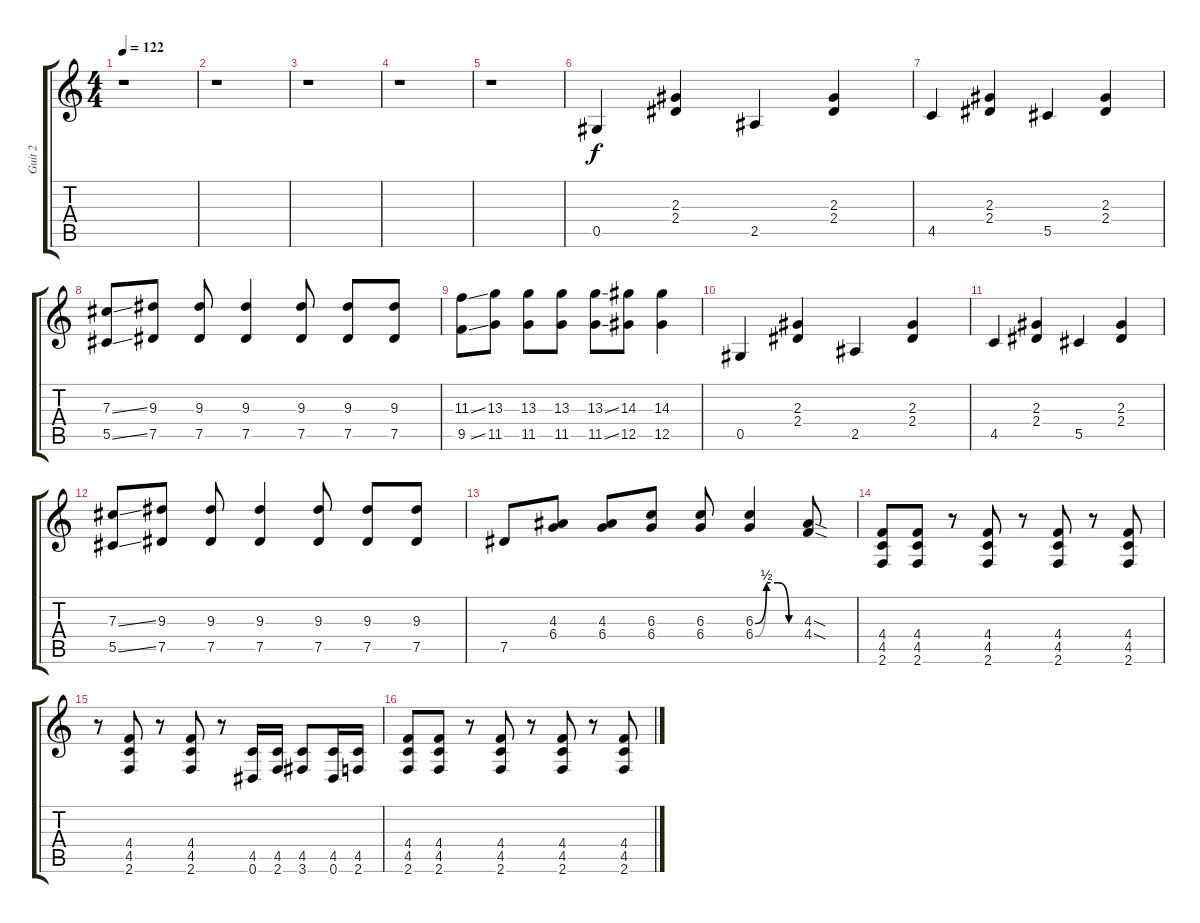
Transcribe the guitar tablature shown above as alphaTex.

\track ("Guit 2" "Guit 2") {instrument distortionguitar}
\staff {score tabs}
\tuning (Eb4 Bb3 Gb3 Db3 Ab2 Eb2) {hide}
\ts (4 4)
\tempo 122
\clef g2
\ks c
r.1{dy f} |
r.1 |
r.1 |
r.1 |
r.1 |
0.5.4 (2.3 2.4).4 2.5.4 (2.3 2.4).4 |
4.5.4 (2.3 2.4).4 5.5.4 (2.3 2.4).4 |
(7.3{ss} 5.5{ss}).8 (9.3 7.5).8 (9.3 7.5).8 (9.3 7.5).4 (9.3 7.5).8 (9.3 7.5).8 (9.3 7.5).8 |
(11.3{ss} 9.5{ss}).8 (13.3 11.5).8 (13.3 11.5).8 (13.3 11.5).8 (13.3{ss} 11.5{ss}).8 (14.3 12.5).8 (14.3 12.5).4 |
0.5.4 (2.3 2.4).4 2.5.4 (2.3 2.4).4 |
4.5.4 (2.3 2.4).4 5.5.4 (2.3 2.4).4 |
(7.3{ss} 5.5{ss}).8 (9.3 7.5).8 (9.3 7.5).8 (9.3 7.5).4 (9.3 7.5).8 (9.3 7.5).8 (9.3 7.5).8 |
7.5.8 (4.3 6.4).8 (4.3 6.4).8 (6.3 6.4).8 (6.3 6.4).8 (6.3{be (custom 0 0 15 2 30 2 45 0 60 0)} 6.4{be (custom 0 0 15 2 30 2 45 0 60 0)}).4 (4.3{sod} 4.4{sod}).8 |
(4.4 4.5 2.6).8 (4.4 4.5 2.6).8 r.8 (4.4 4.5 2.6).8 r.8 (4.4 4.5 2.6).8 r.8 (4.4 4.5 2.6).8 |
r.8 (4.4 4.5 2.6).8 r.8 (4.4 4.5 2.6).8 r.8 (4.5 0.6).16 (4.5 2.6).16 (4.5 3.6).8 (4.5 0.6).16 (4.5 2.6).16 |
(4.4 4.5 2.6).8 (4.4 4.5 2.6).8 r.8 (4.4 4.5 2.6).8 r.8 (4.4 4.5 2.6).8 r.8 (4.4 4.5 2.6).8
